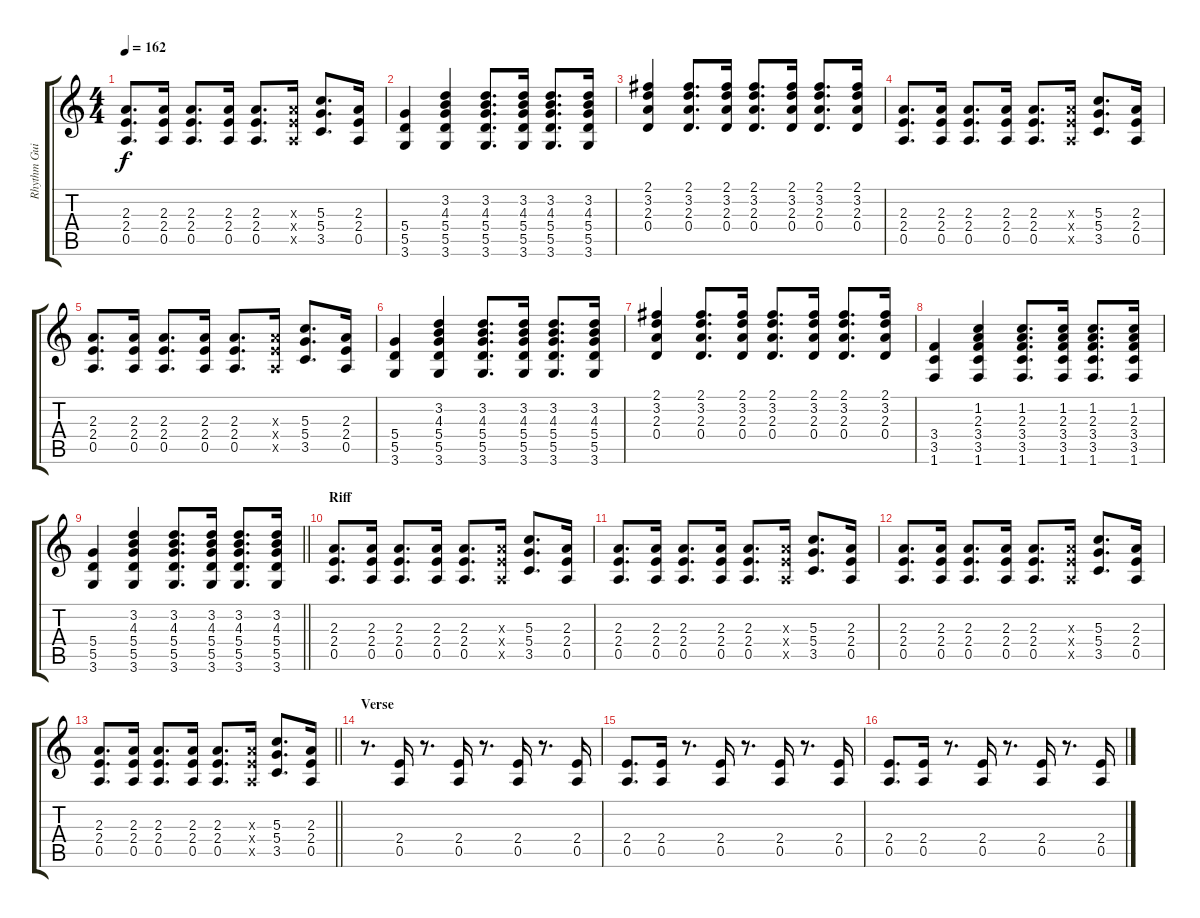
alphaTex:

\track ("Rhythm Guitar (Overdub)" "Rhythm Gui") {instrument distortionguitar}
\staff {score tabs}
\tuning (E4 B3 G3 D3 A2 E2) {hide}
\ts (4 4)
\tempo 162
\clef g2
\ks c
(2.3 2.4 0.5).8{d dy f} (2.3 2.4 0.5).16 (2.3 2.4 0.5).8{d} (2.3 2.4 0.5).16 (2.3 2.4 0.5).8{d} (2.3{x} 2.4{x} 0.5{x}).16 (5.3 5.4 3.5).8{d} (2.3 2.4 0.5).16 |
(5.4 5.5 3.6).4 (3.2 4.3 5.4 5.5 3.6).4 (3.2 4.3 5.4 5.5 3.6).8{d} (3.2 4.3 5.4 5.5 3.6).16 (3.2 4.3 5.4 5.5 3.6).8{d} (3.2 4.3 5.4 5.5 3.6).16 |
(2.1 3.2 2.3 0.4).4 (2.1 3.2 2.3 0.4).8{d} (2.1 3.2 2.3 0.4).16 (2.1 3.2 2.3 0.4).8{d} (2.1 3.2 2.3 0.4).16 (2.1 3.2 2.3 0.4).8{d} (2.1 3.2 2.3 0.4).16 |
(2.3 2.4 0.5).8{d} (2.3 2.4 0.5).16 (2.3 2.4 0.5).8{d} (2.3 2.4 0.5).16 (2.3 2.4 0.5).8{d} (2.3{x} 2.4{x} 0.5{x}).16 (5.3 5.4 3.5).8{d} (2.3 2.4 0.5).16 |
(2.3 2.4 0.5).8{d} (2.3 2.4 0.5).16 (2.3 2.4 0.5).8{d} (2.3 2.4 0.5).16 (2.3 2.4 0.5).8{d} (2.3{x} 2.4{x} 0.5{x}).16 (5.3 5.4 3.5).8{d} (2.3 2.4 0.5).16 |
(5.4 5.5 3.6).4 (3.2 4.3 5.4 5.5 3.6).4 (3.2 4.3 5.4 5.5 3.6).8{d} (3.2 4.3 5.4 5.5 3.6).16 (3.2 4.3 5.4 5.5 3.6).8{d} (3.2 4.3 5.4 5.5 3.6).16 |
(2.1 3.2 2.3 0.4).4 (2.1 3.2 2.3 0.4).8{d} (2.1 3.2 2.3 0.4).16 (2.1 3.2 2.3 0.4).8{d} (2.1 3.2 2.3 0.4).16 (2.1 3.2 2.3 0.4).8{d} (2.1 3.2 2.3 0.4).16 |
(3.4 3.5 1.6).4 (1.2 2.3 3.4 3.5 1.6).4 (1.2 2.3 3.4 3.5 1.6).8{d} (1.2 2.3 3.4 3.5 1.6).16 (1.2 2.3 3.4 3.5 1.6).8{d} (1.2 2.3 3.4 3.5 1.6).16 |
\barLineRight lightlight
(5.4 5.5 3.6).4 (3.2 4.3 5.4 5.5 3.6).4 (3.2 4.3 5.4 5.5 3.6).8{d} (3.2 4.3 5.4 5.5 3.6).16 (3.2 4.3 5.4 5.5 3.6).8{d} (3.2 4.3 5.4 5.5 3.6).16 |
\section ("" "Riff")
(2.3 2.4 0.5).8{d} (2.3 2.4 0.5).16 (2.3 2.4 0.5).8{d} (2.3 2.4 0.5).16 (2.3 2.4 0.5).8{d} (2.3{x} 2.4{x} 0.5{x}).16 (5.3 5.4 3.5).8{d} (2.3 2.4 0.5).16 |
(2.3 2.4 0.5).8{d} (2.3 2.4 0.5).16 (2.3 2.4 0.5).8{d} (2.3 2.4 0.5).16 (2.3 2.4 0.5).8{d} (2.3{x} 2.4{x} 0.5{x}).16 (5.3 5.4 3.5).8{d} (2.3 2.4 0.5).16 |
(2.3 2.4 0.5).8{d} (2.3 2.4 0.5).16 (2.3 2.4 0.5).8{d} (2.3 2.4 0.5).16 (2.3 2.4 0.5).8{d} (2.3{x} 2.4{x} 0.5{x}).16 (5.3 5.4 3.5).8{d} (2.3 2.4 0.5).16 |
\barLineRight lightlight
(2.3 2.4 0.5).8{d} (2.3 2.4 0.5).16 (2.3 2.4 0.5).8{d} (2.3 2.4 0.5).16 (2.3 2.4 0.5).8{d} (2.3{x} 2.4{x} 0.5{x}).16 (5.3 5.4 3.5).8{d} (2.3 2.4 0.5).16 |
\section ("" "Verse")
r.8{d} (2.4 0.5).16 r.8{d} (2.4 0.5).16 r.8{d} (2.4 0.5).16 r.8{d} (2.4 0.5).16 |
(2.4 0.5).8{d} (2.4 0.5).16 r.8{d} (2.4 0.5).16 r.8{d} (2.4 0.5).16 r.8{d} (2.4 0.5).16 |
(2.4 0.5).8{d} (2.4 0.5).16 r.8{d} (2.4 0.5).16 r.8{d} (2.4 0.5).16 r.8{d} (2.4 0.5).16
